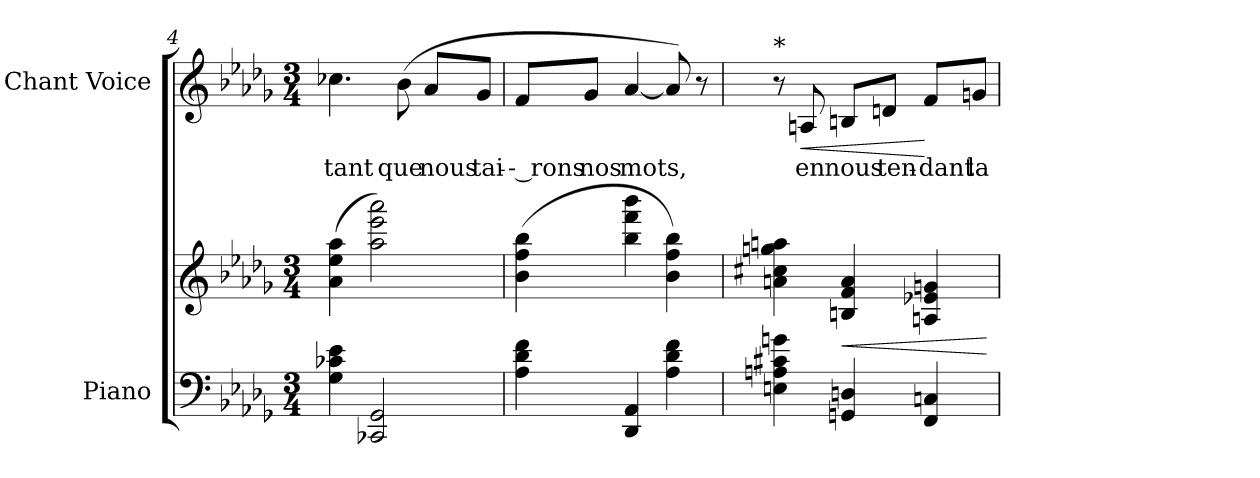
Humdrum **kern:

**kern	**kern	**dynam	**kern	**text	**dynam
*part2	*part2	*part2	*part1	*part1	*part1
*staff3	*staff2	*staff2/3	*staff1	*staff1	*staff1
*I"Piano	*	*	*I"Chant Voice	*	*
*I'Pno	*	*	*	*	*
*clefF4	*clefG2	*	*clefG2	*	*
*k[b-e-a-d-g-]	*k[b-e-a-d-g-]	*	*k[b-e-a-d-g-]	*	*
*M3/4	*M3/4	*	*M3/4	*	*
=4	=4	=4	=4	=4	=4
!	!	!	!	!LO:LY:b	!
4G-\ 4c-X\ 4e-\	(4a-\ 4ee-\ 4aa-\	.	4.cc-X\	tant	.
2CC-X/ 2GG-/	2aa-\ 2eee-\ 2aaa-\)	.	.	.	.
!	!	!	!	!LO:LY:b	!
.	.	.	(8b-\	que	.
!	!	!	!	!LO:LY:b	!
.	.	.	8a-/L	nous	.
!	!	!	!	!LO:LY:b	!
.	.	.	8g-/J	tai-	.
!!LO:LB:g=z
=5	=5	=5	=5	=5	=5
!	!	!	!	!LO:LY:b	!
4A-\ 4d-\ 4f\	(4b-\ 4ff\ 4bb-\	.	8f/L	-- rons	.
!	!	!	!	!LO:LY:b	!
.	.	.	8g-/J	nos	.
!	!	!	!	!LO:LY:b	!
4DD-/ 4AA-/	4bb-\ 4fff\ 4bbb-\	.	[4a-/	mots,	.
4A-\ 4d-\ 4f\	4b-\ 4ff\ 4bb-\)	.	8a-/])	.	.
.	.	.	8r	.	.
=6	=6	=6	=6	=6	=6
!	!	!	!LO:TX:a:t=*	!	!
4En\ 4An\ 4c#X\ 4gn\	4an\ 4cc#X\ 4ggn\ 4aan\	.	8r	.	.
!	!	!	!	!LO:LY:b	!LO:HP:b
.	.	.	8An/	en	<
!	!	!LO:HP:b	!	!LO:LY:b	!
4GGn/ 4Dn/	4Bn/ 4f/ 4a/	<	8Bn/L	nous	.
!	!	!	!	!LO:LY:b	!
.	.	.	8dn/J	ten-	.
!	!	!	!	!LO:LY:b	!
4FF/ 4Cn/	4An/ 4e-X/ 4gn/	.	8f/L	-dant	[
!	!	!	!	!LO:LY:b	!
.	.	.	8gn/J	la	.
.	.	[	.	.	.
=	=	=	=	=	=
*-	*-	*-	*-	*-	*-
